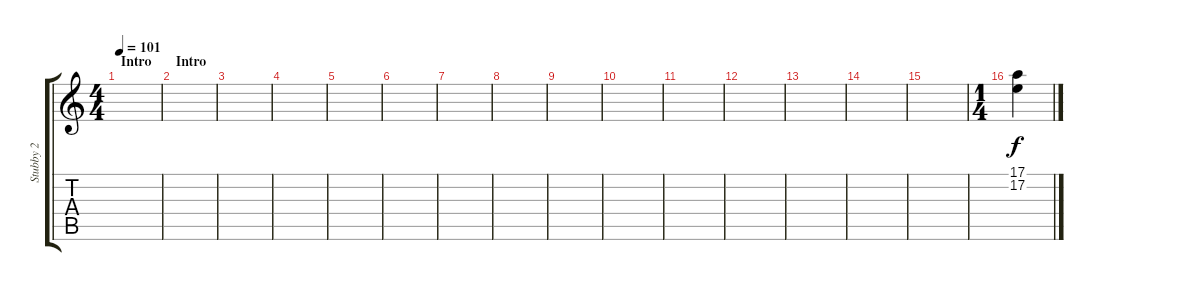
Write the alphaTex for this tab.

\track ("Stubby 2" "Stubby 2") {instrument reversecymbal}
\staff {score tabs}
\tuning (E4 B3 G3 D3 A2 E2) {hide}
\ts (4 4)
\section ("" "Intro")
\tempo 101
\clef g2
\ks c
|
\section ("" "Intro")
|
|
|
|
|
|
|
|
|
|
|
|
|
|
\ts (1 4)
(17.1 17.2).4
